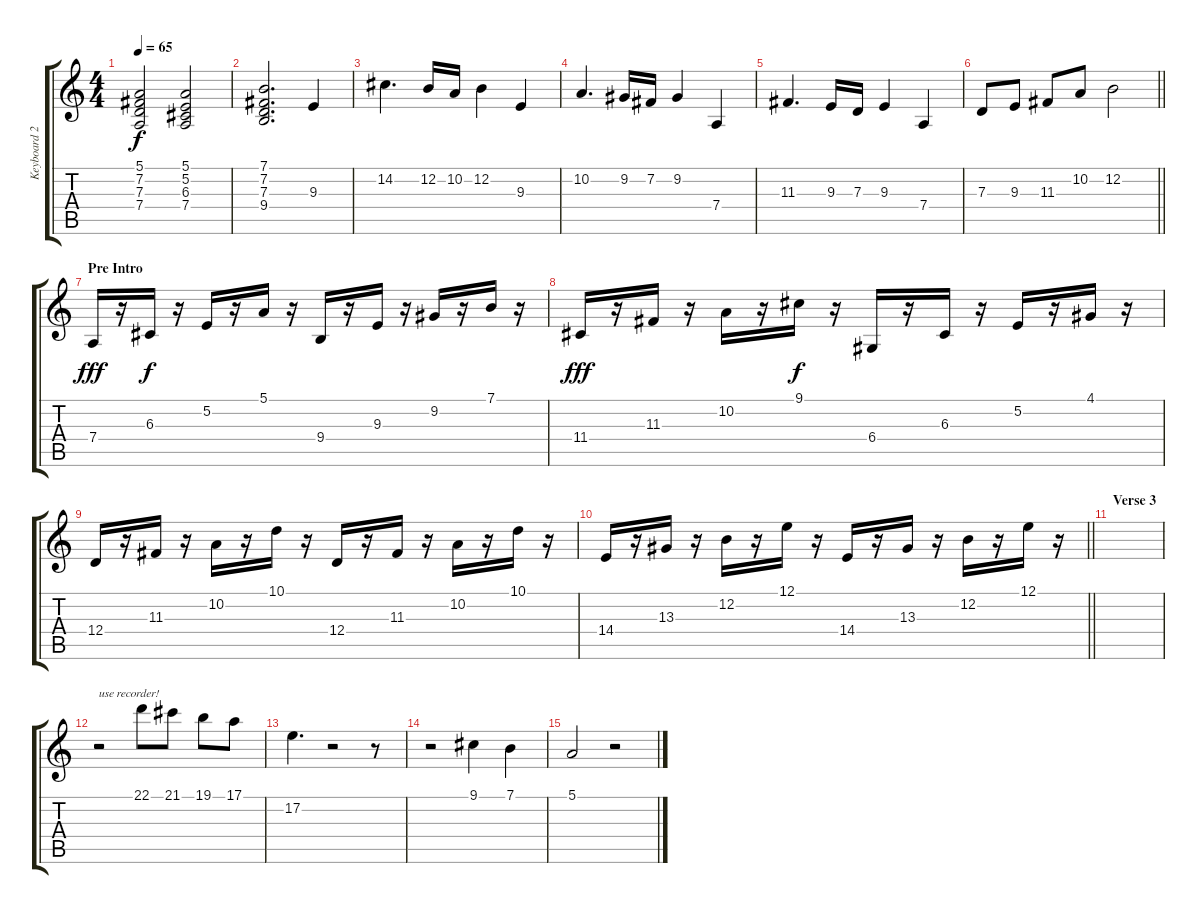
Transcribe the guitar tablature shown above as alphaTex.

\track ("Keyboard 2" "Keyboard 2") {instrument stringensemble2}
\staff {score tabs}
\tuning (E4 B3 G3 D3 A2 E2) {hide}
\ts (4 4)
\tempo 65
\clef g2
\ks c
(5.1 7.2 7.3 7.4).2{dy f} (5.1 5.2 6.3 7.4).2 |
(7.1 7.2 7.3 9.4).2{d} 9.3.4{volume 14 balance 14 instrument stringensemble1} |
14.2.4{d} 12.2.16 10.2.16 12.2.4 9.3.4 |
10.2.4{d} 9.2.16 7.2.16 9.2.4 7.4.4 |
11.3.4{d} 9.3.16 7.3.16 9.3.4 7.4.4 |
\barLineRight lightlight
7.3.8 9.3.8 11.3.8 10.2.8 12.2.2 |
\section ("" "Pre Intro")
7.4.16{dy fff} r.16 6.3.16{dy f} r.16 5.2.16 r.16 5.1.16 r.16 9.4.16 r.16 9.3.16 r.16 9.2.16 r.16 7.1.16 r.16 |
11.4.16{dy fff} r.16 11.3.16 r.16 10.2.16 r.16 9.1.16{dy f} r.16 6.4.16 r.16 6.3.16 r.16 5.2.16 r.16 4.1.16 r.16 |
12.4.16 r.16 11.3.16 r.16 10.2.16 r.16 10.1.16 r.16 12.4.16 r.16 11.3.16 r.16 10.2.16 r.16 10.1.16 r.16 |
\barLineRight lightlight
14.4.16 r.16 13.3.16 r.16 12.2.16 r.16 12.1.16 r.16 14.4.16 r.16 13.3.16 r.16 12.2.16 r.16 12.1.16 r.16 |
\section ("" "Verse 3")
|
r.2{txt "use recorder!" instrument recorder} 22.1.8 21.1.8 19.1.8 17.1.8 |
17.2.4{d} r.2 r.8 |
r.2{instrument stringensemble1} 9.1.4 7.1.4 |
5.1.2 r.2
